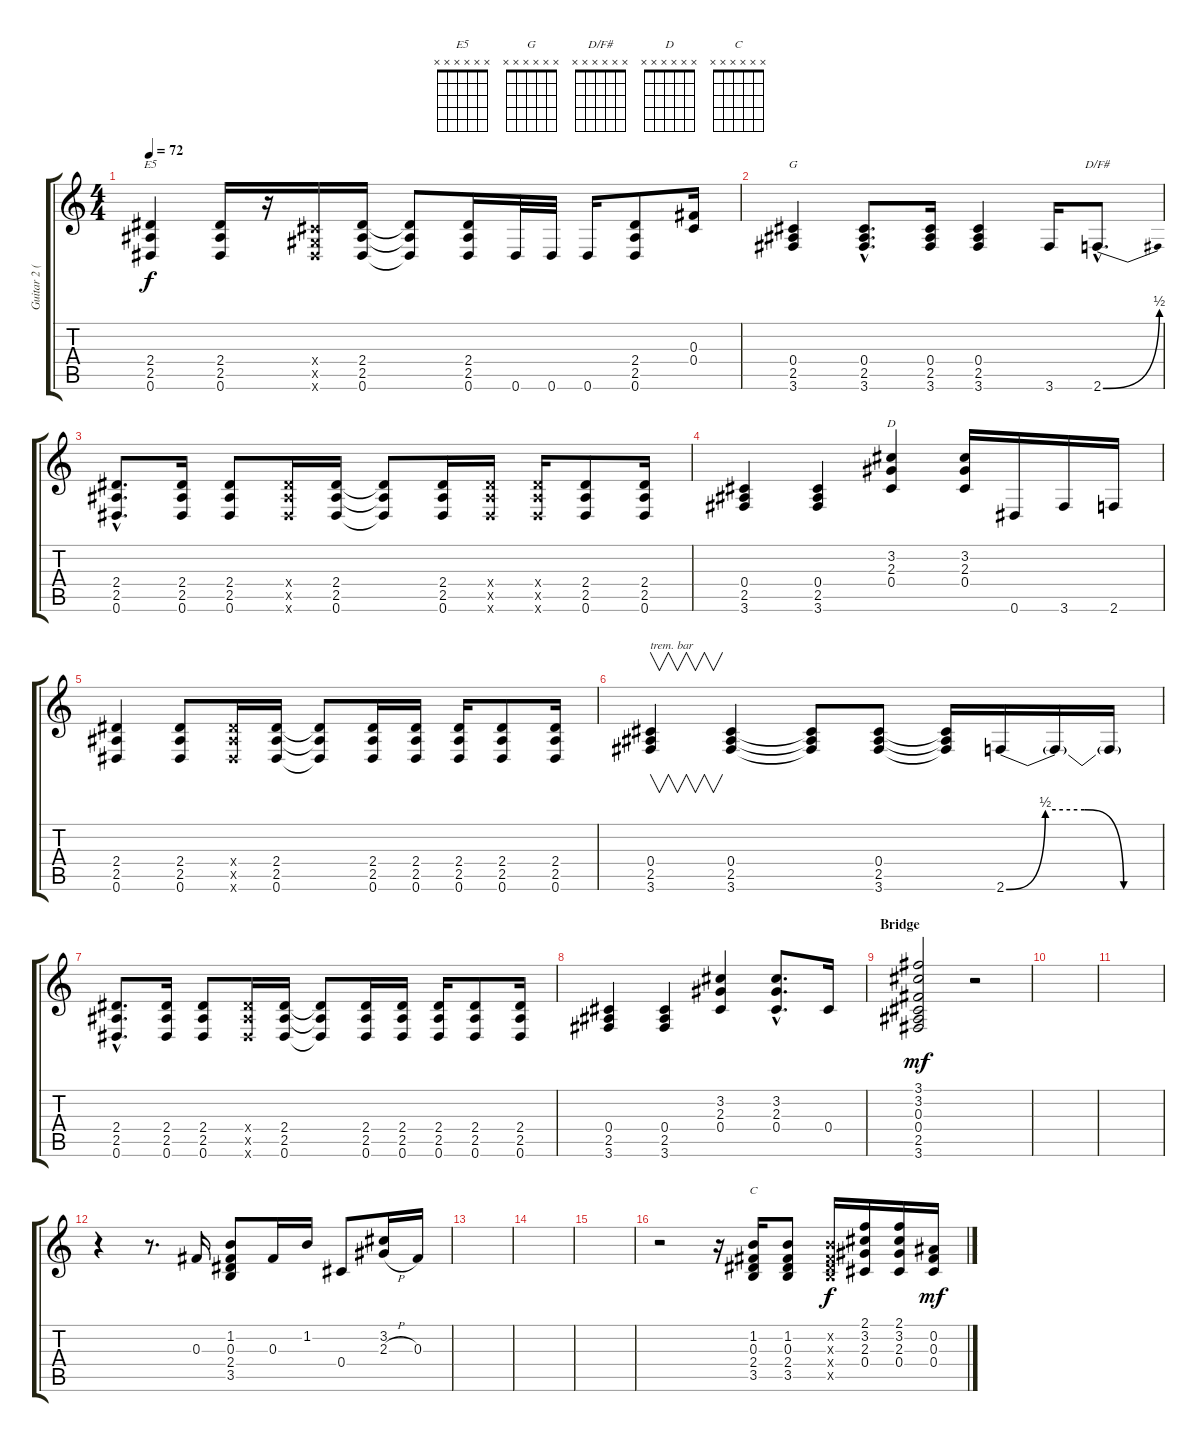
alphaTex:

\track ("Guitar 2 (Izzy)" "Guitar 2 (") {instrument overdrivenguitar}
\staff {score tabs}
\tuning (Eb4 Bb3 Gb3 Db3 Ab2 Eb2) {hide}
\chord ("E5" x x x x x x) {firstfret 0}
\chord ("G" x x x x x x) {firstfret 0}
\chord ("D/F#" x x x x x x) {firstfret 0}
\chord ("D" x x x x x x) {firstfret 0}
\chord ("C" x x x x x x) {firstfret 0}
\ts (4 4)
\tempo 72
\clef g2
\ks c
(2.4 2.5 0.6).4{ch "E5" dy f} (2.4 2.5 0.6).16 r.16 (0.4{x} 0.5{x} 0.6{x}).16 (2.4 2.5 0.6).16 (2.4{t} 2.5{t} 0.6{t}).8 (2.4 2.5 0.6).16 0.6.32 0.6.32 0.6.16 (2.4 2.5 0.6).8 (0.3 0.4).16 |
(0.4 2.5 3.6).4{ch "G"} (0.4{hac} 2.5{hac} 3.6{hac}).8{d} (0.4 2.5 3.6).16 (0.4 2.5 3.6).4 3.6.16 2.6{be (bend 0 0 60 2) hac}.8{d ch "D/F#"} |
(2.4{hac} 2.5{hac} 0.6{hac}).8{d} (2.4 2.5 0.6).16 (2.4 2.5 0.6).8 (2.4{x} 2.5{x} 0.6{x}).16 (2.4 2.5 0.6).16 (2.4{t} 2.5{t} 0.6{t}).8 (2.4 2.5 0.6).16 (2.4{x} 2.5{x} 0.6{x}).16 (2.4{x} 2.5{x} 0.6{x}).16 (2.4 2.5 0.6).8 (2.4 2.5 0.6).16 |
(0.4 2.5 3.6).4 (0.4 2.5 3.6).4 (3.2 2.3 0.4).4{ch "D"} (3.2 2.3 0.4).16 0.6.16 3.6.16 2.6.16 |
(2.4 2.5 0.6).4 (2.4 2.5 0.6).8 (2.4{x} 2.5{x} 0.6{x}).16 (2.4 2.5 0.6).16 (2.4{t} 2.5{t} 0.6{t}).8 (2.4 2.5 0.6).16 (2.4 2.5 0.6).16 (2.4 2.5 0.6).16 (2.4 2.5 0.6).8 (2.4 2.5 0.6).16 |
(0.4 2.5 3.6).4{v txt "trem. bar"} (0.4 2.5 3.6).4 (0.4{t} 2.5{t} 3.6{t}).8 (0.4 2.5 3.6).8 (0.4{t} 2.5{t} 3.6{t}).16 2.6{be (custom 0 0 15 2 30 2 45 0 60 0)}.16 2.6{t}.16 2.6{t}.16 |
(2.4{hac} 2.5{hac} 0.6{hac}).8{d} (2.4 2.5 0.6).16 (2.4 2.5 0.6).8 (2.4{x} 2.5{x} 0.6{x}).16 (2.4 2.5 0.6).16 (2.4{t} 2.5{t} 0.6{t}).8 (2.4 2.5 0.6).16 (2.4 2.5 0.6).16 (2.4 2.5 0.6).16 (2.4 2.5 0.6).8 (2.4 2.5 0.6).16 |
(0.4 2.5 3.6).4 (0.4 2.5 3.6).4 (3.2 2.3 0.4).4 (3.2{hac} 2.3{hac} 0.4{hac}).8{d} 0.4.16 |
\section ("" "Bridge")
(3.1 3.2 0.3 0.4 2.5 3.6).2{dy mf volume 0} r.2 |
|
|
r.4 r.8{d} 0.3.16{volume 13 instrument overdrivenguitar} (1.2 0.3 2.4 3.5).8 0.3.16 1.2.16 0.4.8 (3.2 2.3{h}).16 0.3.16 |
|
|
|
r.2 r.16 (1.2 0.3 2.4 3.5).16{ch "C"} (1.2 0.3 2.4 3.5).8 (1.2{x} 0.3{x} 2.4{x} 3.5{x}).16{dy f} (2.1 3.2 2.3 0.4).16 (2.1 3.2 2.3 0.4).16 (0.2 0.3 0.4).16{dy mf}
